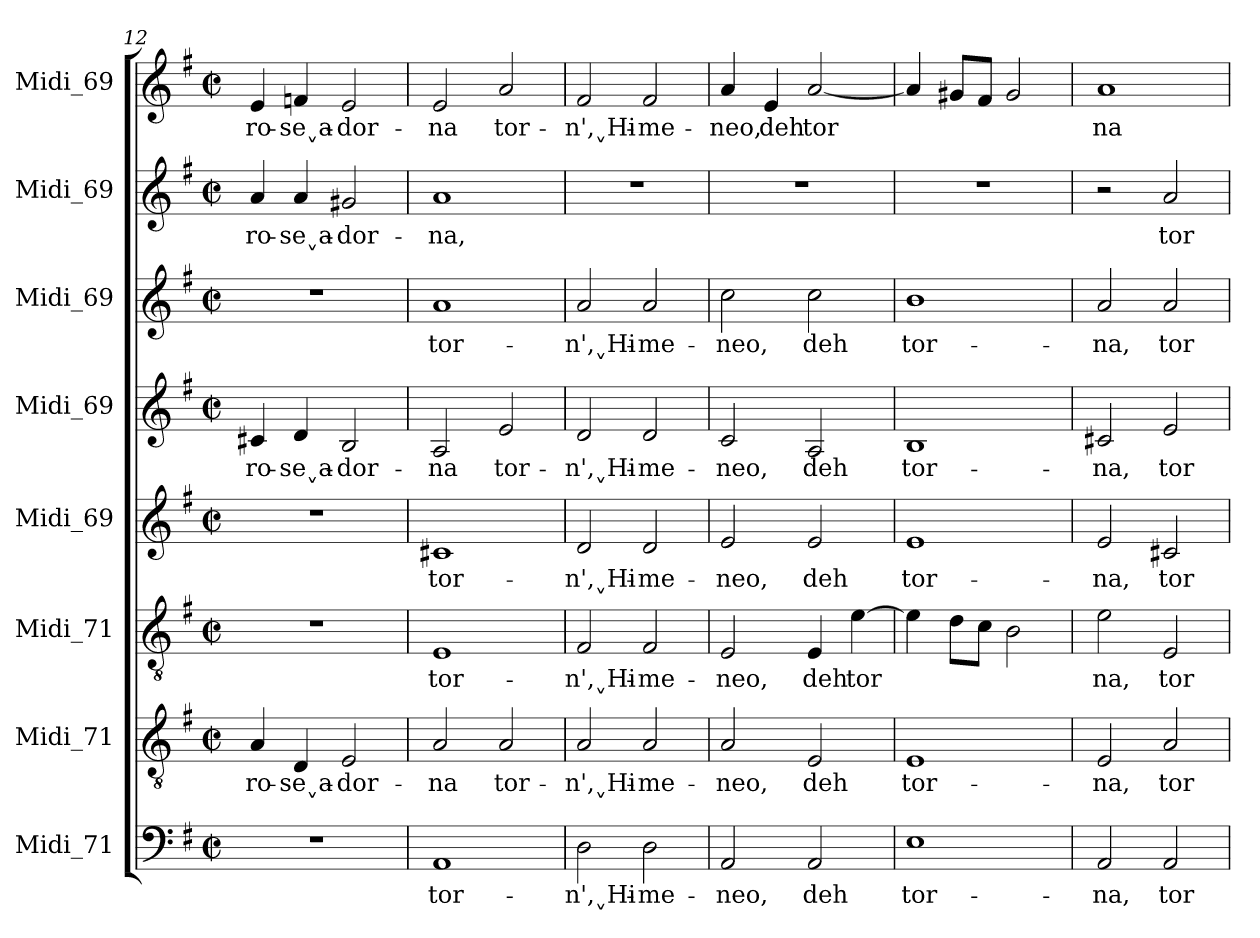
**kern	**text	**kern	**text	**kern	**text	**kern	**text	**kern	**text	**kern	**text	**kern	**text	**kern	**text
*part8	*part8	*part7	*part7	*part6	*part6	*part5	*part5	*part4	*part4	*part3	*part3	*part2	*part2	*part1	*part1
*staff8	*staff8	*staff7	*staff7	*staff6	*staff6	*staff5	*staff5	*staff4	*staff4	*staff3	*staff3	*staff2	*staff2	*staff1	*staff1
*I"Midi_71	*	*I"Midi_71	*	*I"Midi_71	*	*I"Midi_69	*	*I"Midi_69	*	*I"Midi_69	*	*I"Midi_69	*	*I"Midi_69	*
!!LO:LB:g=z
*clefF4	*	*clefGv2	*	*clefGv2	*	*clefG2	*	*clefG2	*	*clefG2	*	*clefG2	*	*clefG2	*
*k[f#]	*	*k[f#]	*	*k[f#]	*	*k[f#]	*	*k[f#]	*	*k[f#]	*	*k[f#]	*	*k[f#]	*
*G:	*	*G:	*	*G:	*	*G:	*	*G:	*	*G:	*	*G:	*	*G:	*
*M2/2	*	*M2/2	*	*M2/2	*	*M2/2	*	*M2/2	*	*M2/2	*	*M2/2	*	*M2/2	*
*met(c|)	*	*met(c|)	*	*met(c|)	*	*met(c|)	*	*met(c|)	*	*met(c|)	*	*met(c|)	*	*met(c|)	*
=12	=12	=12	=12	=12	=12	=12	=12	=12	=12	=12	=12	=12	=12	=12	=12
!	!	!	!LO:LY:b	!	!	!	!	!	!LO:LY:b	!	!	!	!LO:LY:b	!	!LO:LY:b
1r	.	4A	ro-	1r	.	1r	.	4c#X	ro-	1r	.	4a	ro-	4e	ro-
!	!	!	!LO:LY:b	!	!	!	!	!	!LO:LY:b	!	!	!	!LO:LY:b	!	!LO:LY:b
.	.	4D	-seˬa-	.	.	.	.	4d	-seˬa-	.	.	4a	-seˬa-	4fn	-seˬa-
!	!	!	!LO:LY:b	!	!	!	!	!	!LO:LY:b	!	!	!	!LO:LY:b	!	!LO:LY:b
.	.	2E	-dor-	.	.	.	.	2B	-dor-	.	.	2g#X	-dor-	2e	-dor-
=13	=13	=13	=13	=13	=13	=13	=13	=13	=13	=13	=13	=13	=13	=13	=13
!	!LO:LY:b	!	!LO:LY:b	!	!LO:LY:b	!	!LO:LY:b	!	!LO:LY:b	!	!LO:LY:b	!	!LO:LY:b	!	!LO:LY:b
1AA	tor-	2A	-na	1E	tor-	1c#X	tor-	2A	-na	1a	tor-	1a	-na,	2e	-na
!	!	!	!LO:LY:b	!	!	!	!	!	!LO:LY:b	!	!	!	!	!	!LO:LY:b
.	.	2A	tor-	.	.	.	.	2e	tor-	.	.	.	.	2a	tor-
=14	=14	=14	=14	=14	=14	=14	=14	=14	=14	=14	=14	=14	=14	=14	=14
!	!LO:LY:b	!	!LO:LY:b	!	!LO:LY:b	!	!LO:LY:b	!	!LO:LY:b	!	!LO:LY:b	!	!	!	!LO:LY:b
2D	-n',ˬHi-	2A	-n',ˬHi-	2F#	-n',ˬHi-	2d	-n',ˬHi-	2d	-n',ˬHi-	2a	-n',ˬHi-	1r	.	2f#	-n',ˬHi-
!	!LO:LY:b	!	!LO:LY:b	!	!LO:LY:b	!	!LO:LY:b	!	!LO:LY:b	!	!LO:LY:b	!	!	!	!LO:LY:b
2D	-me-	2A	-me-	2F#	-me-	2d	-me-	2d	-me-	2a	-me-	.	.	2f#	-me-
=15	=15	=15	=15	=15	=15	=15	=15	=15	=15	=15	=15	=15	=15	=15	=15
!	!LO:LY:b	!	!LO:LY:b	!	!LO:LY:b	!	!LO:LY:b	!	!LO:LY:b	!	!LO:LY:b	!	!	!	!LO:LY:b
2AA	-neo,	2A	-neo,	2E	-neo,	2e	-neo,	2c	-neo,	2cc	-neo,	1r	.	4a	-neo,
!	!	!	!	!	!	!	!	!	!	!	!	!	!	!	!LO:LY:b
.	.	.	.	.	.	.	.	.	.	.	.	.	.	4e	deh
!	!LO:LY:b	!	!LO:LY:b	!	!LO:LY:b	!	!LO:LY:b	!	!LO:LY:b	!	!LO:LY:b	!	!	!	!LO:LY:b
2AA	deh	2E	deh	4E	deh	2e	deh	2A	deh	2cc	deh	.	.	[2a	tor
!	!	!	!	!	!LO:LY:b	!	!	!	!	!	!	!	!	!	!
.	.	.	.	[4e	tor	.	.	.	.	.	.	.	.	.	.
=16	=16	=16	=16	=16	=16	=16	=16	=16	=16	=16	=16	=16	=16	=16	=16
!	!LO:LY:b	!	!LO:LY:b	!	!	!	!LO:LY:b	!	!LO:LY:b	!	!LO:LY:b	!	!	!	!
1E	tor-	1E	tor-	4e]	.	1e	tor-	1B	tor-	1b	tor-	1r	.	4a]	.
.	.	.	.	8dL	.	.	.	.	.	.	.	.	.	8g#L	.
.	.	.	.	8cJ	.	.	.	.	.	.	.	.	.	8f#J	.
.	.	.	.	2B	.	.	.	.	.	.	.	.	.	2g#	.
=17	=17	=17	=17	=17	=17	=17	=17	=17	=17	=17	=17	=17	=17	=17	=17
!	!LO:LY:b	!	!LO:LY:b	!	!LO:LY:b	!	!LO:LY:b	!	!LO:LY:b	!	!LO:LY:b	!	!	!	!LO:LY:b
2AA	-na,	2E	-na,	2e	na,	2e	-na,	2c#X	-na,	2a	-na,	2r	.	1a	na
!	!LO:LY:b	!	!LO:LY:b	!	!LO:LY:b	!	!LO:LY:b	!	!LO:LY:b	!	!LO:LY:b	!	!LO:LY:b	!	!
2AA	tor-	2A	tor-	2E	tor-	2c#X	tor-	2e	tor-	2a	tor-	2a	tor-	.	.
=	=	=	=	=	=	=	=	=	=	=	=	=	=	=	=
*-	*-	*-	*-	*-	*-	*-	*-	*-	*-	*-	*-	*-	*-	*-	*-
